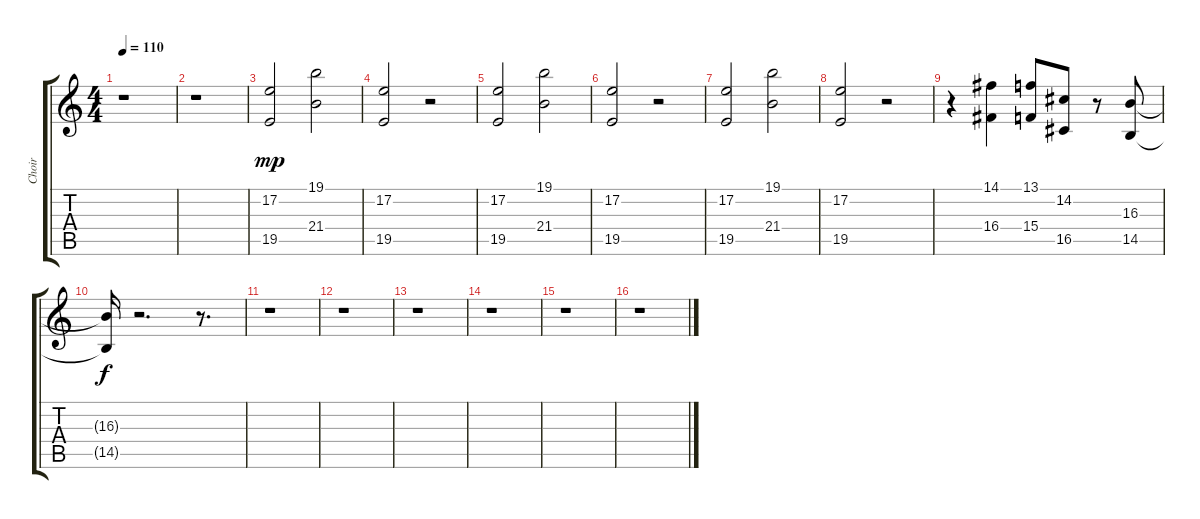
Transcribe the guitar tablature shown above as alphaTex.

\track ("Choir" "Choir") {instrument choiraahs}
\staff {score tabs}
\tuning (E4 B3 G3 D3 A2 E2) {hide}
\ts (4 4)
\tempo 110
\clef g2
\ks c
r.1{dy mp} |
r.1 |
(17.2 19.5).2 (19.1 21.4).2 |
(17.2 19.5).2 r.2 |
(17.2 19.5).2 (19.1 21.4).2 |
(17.2 19.5).2 r.2 |
(17.2 19.5).2 (19.1 21.4).2 |
(17.2 19.5).2 r.2 |
r.4 (14.1 16.4).4 (13.1 15.4).8 (14.2 16.5).8 r.8 (16.3 14.5).8 |
(16.3{t} 14.5{t}).16{dy f} r.2{d} r.8{d} |
r.1 |
r.1 |
r.1 |
r.1 |
r.1 |
r.1
